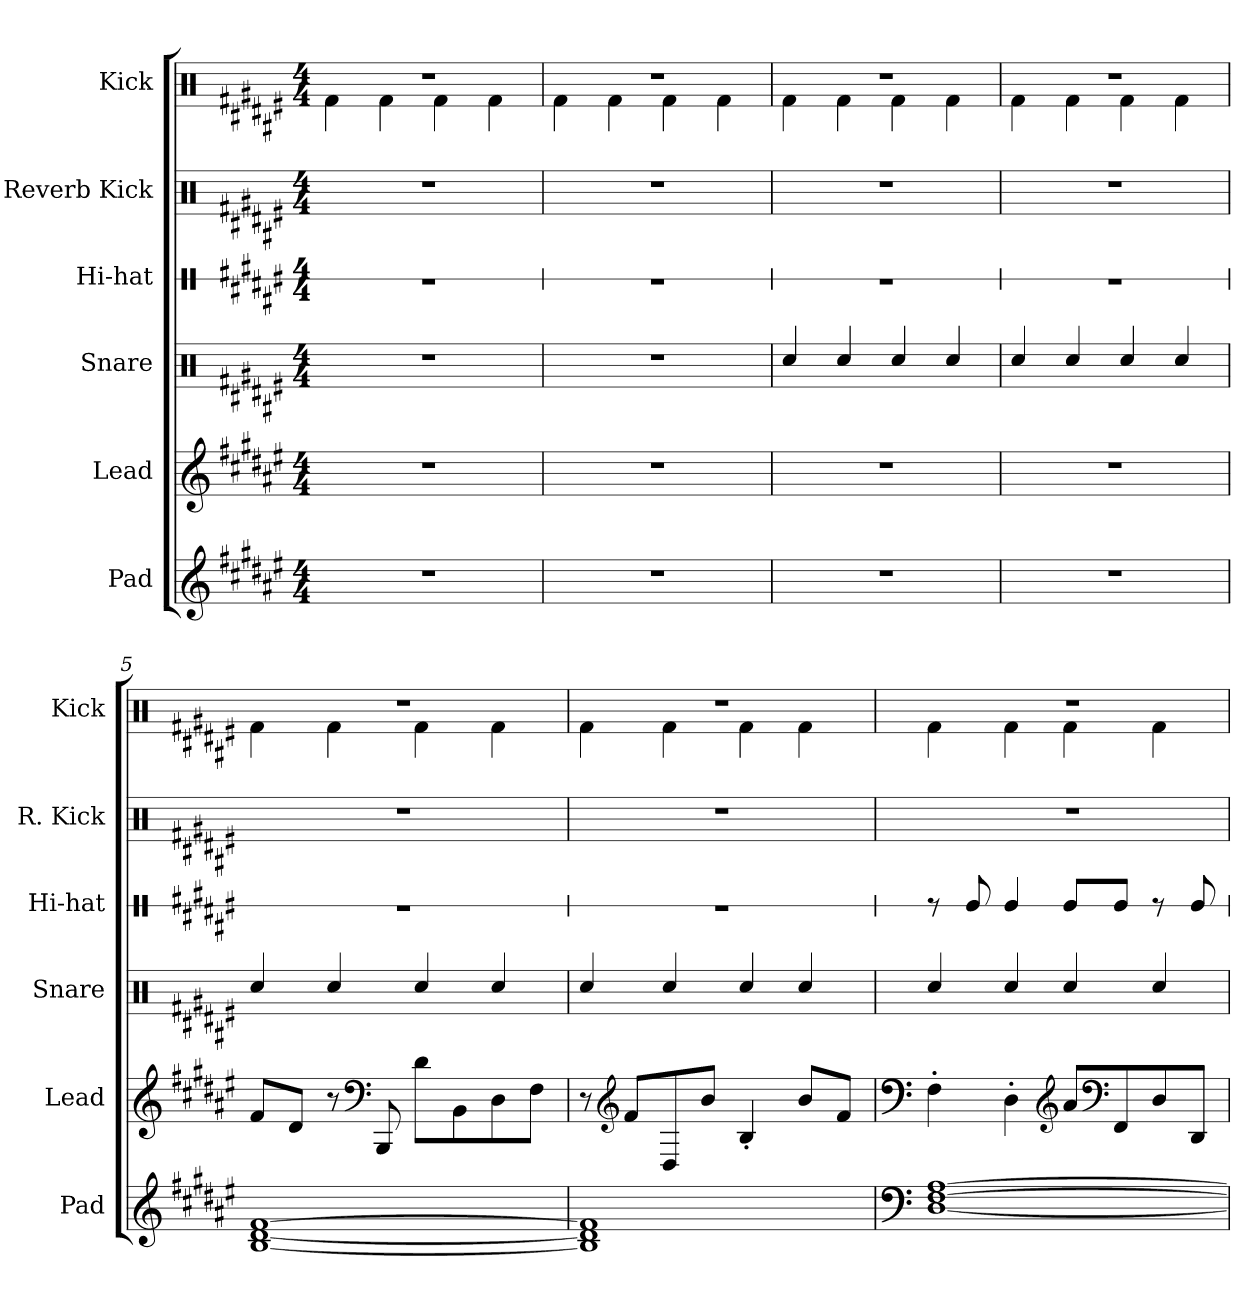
**kern	**kern	**kern	**kern	**kern	**kern
*part6	*part5	*part4	*part3	*part2	*part1
*staff6	*staff5	*staff4	*staff3	*staff2	*staff1
*I"Pad	*I"Lead	*I"Snare	*I"Hi-hat	*I"Reverb Kick	*I"Kick
*I'Pad	*I'Lead	*I'Snare	*I'Hi-hat	*I'R. Kick	*I'Kick
*	*	*	*stria1	*	*
*clefG2	*clefG2	*clefX	*clefX	*clefX	*clefX
*k[f#c#g#d#a#e#]	*k[f#c#g#d#a#e#]	*k[f#c#g#d#a#e#]	*k[f#c#g#d#a#e#]	*k[f#c#g#d#a#e#]	*k[f#c#g#d#a#e#]
*M4/4	*M4/4	*M4/4	*M4/4	*M4/4	*M4/4
*MM110	*MM110	*MM110	*MM110	*MM110	*MM110
=1	=1	=1	=1	=1	=1
*	*	*	*	*	*^
1r	1r	1r	1r	1r	1r	4Rf\
.	.	.	.	.	.	4Rf\
.	.	.	.	.	.	4Rf\
.	.	.	.	.	.	4Rf\
=2	=2	=2	=2	=2	=2	=2
1r	1r	1r	1r	1r	1r	4Rf\
.	.	.	.	.	.	4Rf\
.	.	.	.	.	.	4Rf\
.	.	.	.	.	.	4Rf\
=3	=3	=3	=3	=3	=3	=3
1r	1r	4Rcc/	1r	1r	1r	4Rf\
.	.	4Rcc/	.	.	.	4Rf\
.	.	4Rcc/	.	.	.	4Rf\
.	.	4Rcc/	.	.	.	4Rf\
=4	=4	=4	=4	=4	=4	=4
1r	1r	4Rcc/	1r	1r	1r	4Rf\
.	.	4Rcc/	.	.	.	4Rf\
.	.	4Rcc/	.	.	.	4Rf\
.	.	4Rcc/	.	.	.	4Rf\
=5	=5	=5	=5	=5	=5	=5
[1B [1d# [1f#	8f#/L	4Rcc/	1r	1r	1r	4Rf\
.	8d#/J	.	.	.	.	.
.	8r	4Rcc/	.	.	.	4Rf\
*	*clefF4	*	*	*	*	*
.	8BBB/	.	.	.	.	.
.	8d#\L	4Rcc/	.	.	.	4Rf\
.	8BB\	.	.	.	.	.
.	8D#\	4Rcc/	.	.	.	4Rf\
.	8F#\J	.	.	.	.	.
!!LO:LB:g=z	!!
=6	=6	=6	=6	=6	=6	=6
1B] 1d#] 1f#]	8r	4Rcc/	1r	1r	1r	4Rf\
*	*clefG2	*	*	*	*	*
.	8f#/L	.	.	.	.	.
.	8D#/	4Rcc/	.	.	.	4Rf\
.	8b/J	.	.	.	.	.
.	4B'/	4Rcc/	.	.	.	4Rf\
.	8b/L	4Rcc/	.	.	.	4Rf\
.	8f#/J	.	.	.	.	.
=7	=7	=7	=7	=7	=7	=7
*clefF4	*clefF4	*	*	*	*	*
[1D# [1F# [1A#	4F#'\	4Rcc/	8r	1r	1r	4Rf\
.	.	.	8Re/	.	.	.
.	4D#'\	4Rcc/	4Re/	.	.	4Rf\
*	*clefG2	*	*	*	*	*
.	8a#/L	4Rcc/	8Re/L	.	.	4Rf\
*	*clefF4	*	*	*	*	*
.	8FF#/	.	8Re/J	.	.	.
.	8D#/	4Rcc/	8r	.	.	4Rf\
.	8DD#/J	.	8Re/	.	.	.
*	*	*	*	*	*v	*v
=	=	=	=	=	=
*-	*-	*-	*-	*-	*-
